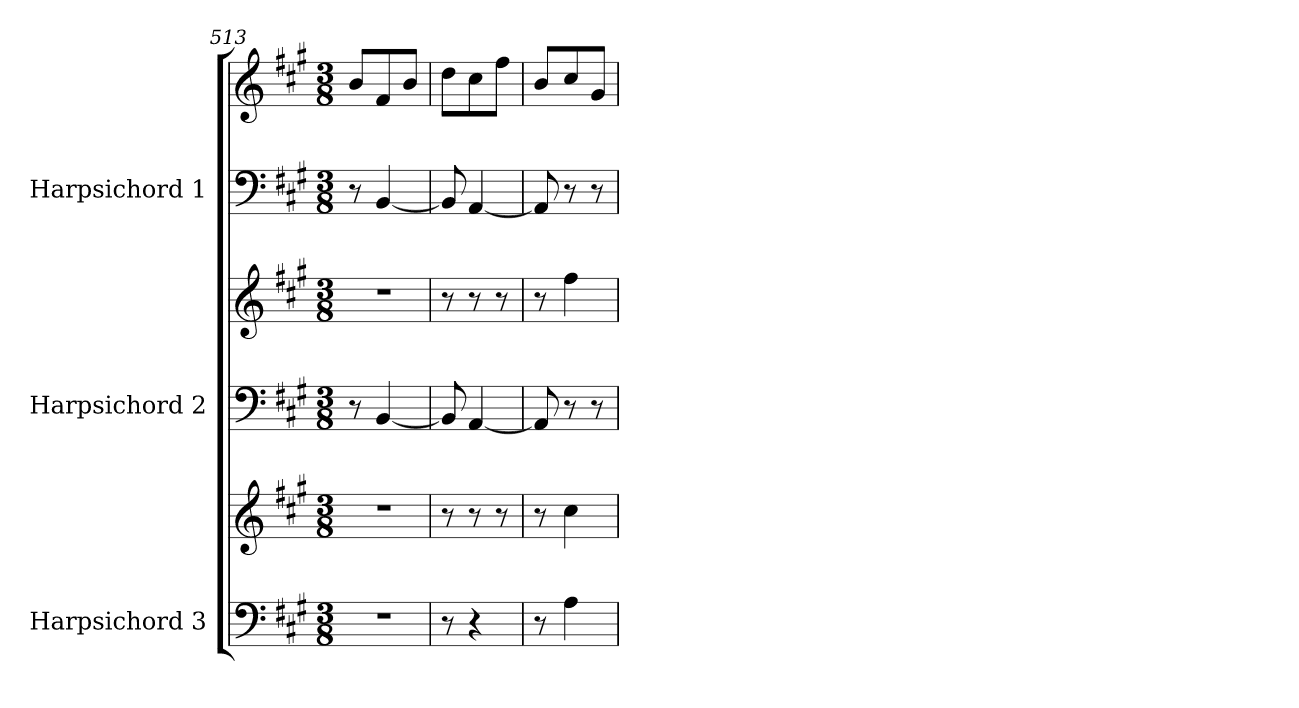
**kern	**kern	**kern	**kern	**kern	**kern
*part3	*part3	*part2	*part2	*part1	*part1
*staff6	*staff5	*staff4	*staff3	*staff2	*staff1
*I"Harpsichord 3	*	*I"Harpsichord 2	*	*I"Harpsichord 1	*
*I'Hp	*	*I'Hp	*	*I'Hp	*
*clefF4	*clefG2	*clefF4	*clefG2	*clefF4	*clefG2
*k[f#c#g#]	*k[f#c#g#]	*k[f#c#g#]	*k[f#c#g#]	*k[f#c#g#]	*k[f#c#g#]
*M3/8	*M3/8	*M3/8	*M3/8	*M3/8	*M3/8
=513	=513	=513	=513	=513	=513
4.r	4.r	8r	4.r	8r	8b/L
.	.	[4BB/	.	[4BB/	8f#/
.	.	.	.	.	8b/J
=514	=514	=514	=514	=514	=514
8r	8r	8BB/]	8r	8BB/]	8dd\L
4r	8r	[4AA/	8r	[4AA/	8cc#\
.	8r	.	8r	.	8ff#\J
=515	=515	=515	=515	=515	=515
8r	8r	8AA/]	8r	8AA/]	8b/L
4A\	4cc#\	8r	4ff#\	8r	8cc#/
.	.	8r	.	8r	8g#/J
=	=	=	=	=	=
*-	*-	*-	*-	*-	*-
